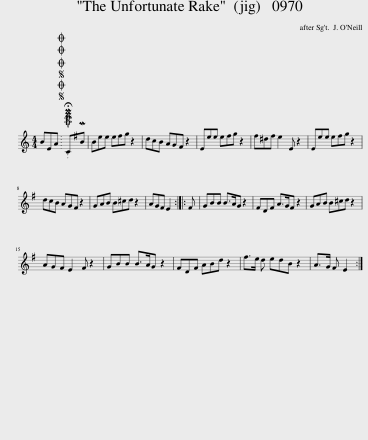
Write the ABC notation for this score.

X:1
L:1/8
M:4/4
I:linebreak $
K:C
V:1 treble
V:1
 BEA |SOSOOO .!fermata!PMTuCMB | Bee e^fg z2 | dcB AG^F z2 | Eee e^fg z2 | %5
 ^f^df e2 E z2 | Eee e^fg z2 |$ dcB AG^F z2 | GAB B^cd z2 | AG^F E2 :: %10
 ^F | GBB B>AG z2 | ^FDF A>GF z2 | GAB B^cd z2 |$ AG^F E2 F z2 | %15
 GBB B>AG z2 | ^FDF ABd z2 | ^f>e d edB z2 | A>G ^F E2 :| %19
